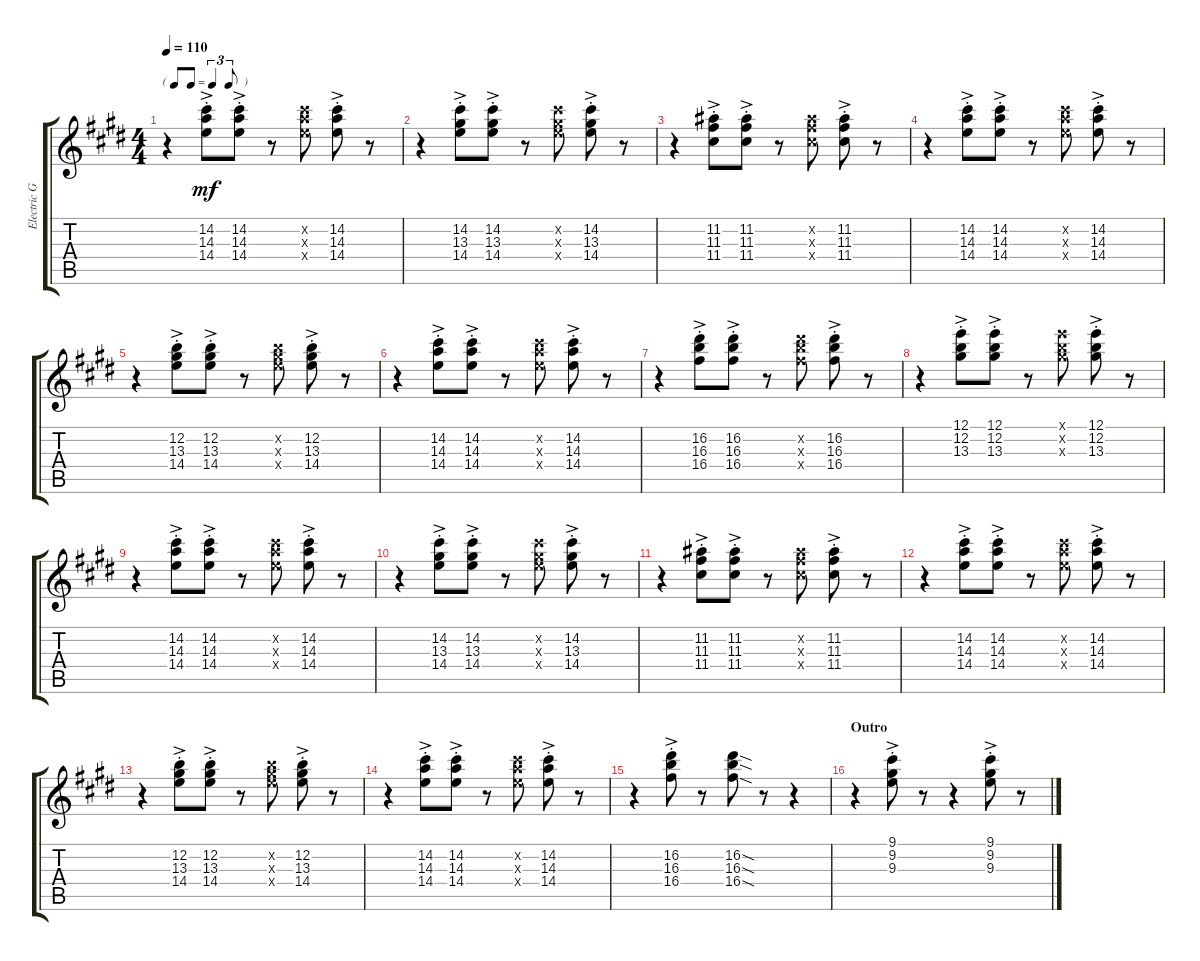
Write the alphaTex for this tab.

\track ("Electric Guitar" "Electric G") {instrument overdrivenguitar}
\staff {score tabs}
\tuning (E4 B3 G3 D3 A2 E2) {hide}
\ts (4 4)
\tf triplet8th
\tempo 110
\clef g2
\ks e
r.4{dy mf} (14.2{ac st} 14.3{ac st} 14.4{ac st}).8 (14.2{ac st} 14.3{ac st} 14.4{ac st}).8 r.8 (14.2{x} 14.3{x} 14.4{x}).8 (14.2{ac st} 14.3{ac st} 14.4{ac st}).8 r.8 |
r.4 (14.2{ac st} 13.3{ac st} 14.4{ac st}).8 (14.2{ac st} 13.3{ac st} 14.4{ac st}).8 r.8 (14.2{x} 13.3{x} 14.4{x}).8 (14.2{ac st} 13.3{ac st} 14.4{ac st}).8 r.8 |
r.4 (11.2{ac st} 11.3{ac st} 11.4{ac st}).8 (11.2{ac st} 11.3{ac st} 11.4{ac st}).8 r.8 (11.2{x} 11.3{x} 11.4{x}).8 (11.2{ac st} 11.3{ac st} 11.4{ac st}).8 r.8 |
r.4 (14.2{ac st} 14.3{ac st} 14.4{ac st}).8 (14.2{ac st} 14.3{ac st} 14.4{ac st}).8 r.8 (14.2{x} 14.3{x} 14.4{x}).8 (14.2{ac st} 14.3{ac st} 14.4{ac st}).8 r.8 |
r.4 (12.2{ac st} 13.3{ac st} 14.4{ac st}).8 (12.2{ac st} 13.3{ac st} 14.4{ac st}).8 r.8 (12.2{x} 13.3{x} 14.4{x}).8 (12.2{ac st} 13.3{ac st} 14.4{ac st}).8 r.8 |
r.4 (14.2{ac st} 14.3{ac st} 14.4{ac st}).8 (14.2{ac st} 14.3{ac st} 14.4{ac st}).8 r.8 (14.2{x} 14.3{x} 14.4{x}).8 (14.2{ac st} 14.3{ac st} 14.4{ac st}).8 r.8 |
r.4 (16.2{ac st} 16.3{ac st} 16.4{ac st}).8 (16.2{ac st} 16.3{ac st} 16.4{ac st}).8 r.8 (16.2{x} 16.3{x} 16.4{x}).8 (16.2{ac st} 16.3{ac st} 16.4{ac st}).8 r.8 |
r.4 (12.1{ac st} 12.2{ac st} 13.3{ac st}).8 (12.1{ac st} 12.2{ac st} 13.3{ac st}).8 r.8 (12.1{x} 12.2{x} 13.3{x}).8 (12.1{ac st} 12.2{ac st} 13.3{ac st}).8 r.8 |
r.4 (14.2{ac st} 14.3{ac st} 14.4{ac st}).8 (14.2{ac st} 14.3{ac st} 14.4{ac st}).8 r.8 (14.2{x} 14.3{x} 14.4{x}).8 (14.2{ac st} 14.3{ac st} 14.4{ac st}).8 r.8 |
r.4 (14.2{ac st} 13.3{ac st} 14.4{ac st}).8 (14.2{ac st} 13.3{ac st} 14.4{ac st}).8 r.8 (14.2{x} 13.3{x} 14.4{x}).8 (14.2{ac st} 13.3{ac st} 14.4{ac st}).8 r.8 |
r.4 (11.2{ac st} 11.3{ac st} 11.4{ac st}).8 (11.2{ac st} 11.3{ac st} 11.4{ac st}).8 r.8 (11.2{x} 11.3{x} 11.4{x}).8 (11.2{ac st} 11.3{ac st} 11.4{ac st}).8 r.8 |
r.4 (14.2{ac st} 14.3{ac st} 14.4{ac st}).8 (14.2{ac st} 14.3{ac st} 14.4{ac st}).8 r.8 (14.2{x} 14.3{x} 14.4{x}).8 (14.2{ac st} 14.3{ac st} 14.4{ac st}).8 r.8 |
r.4 (12.2{ac st} 13.3{ac st} 14.4{ac st}).8 (12.2{ac st} 13.3{ac st} 14.4{ac st}).8 r.8 (12.2{x} 13.3{x} 14.4{x}).8 (12.2{ac st} 13.3{ac st} 14.4{ac st}).8 r.8 |
r.4 (14.2{ac st} 14.3{ac st} 14.4{ac st}).8 (14.2{ac st} 14.3{ac st} 14.4{ac st}).8 r.8 (14.2{x} 14.3{x} 14.4{x}).8 (14.2{ac st} 14.3{ac st} 14.4{ac st}).8 r.8 |
r.4 (16.2{ac st} 16.3{ac st} 16.4{ac st}).8 r.8 (16.2{sod} 16.3{sod} 16.4{sod}).8 r.8 r.4 |
\section ("" "Outro")
r.4 (9.1{ac st} 9.2{ac st} 9.3{ac st}).8 r.8 r.4 (9.1{ac st} 9.2{ac st} 9.3{ac st}).8 r.8
